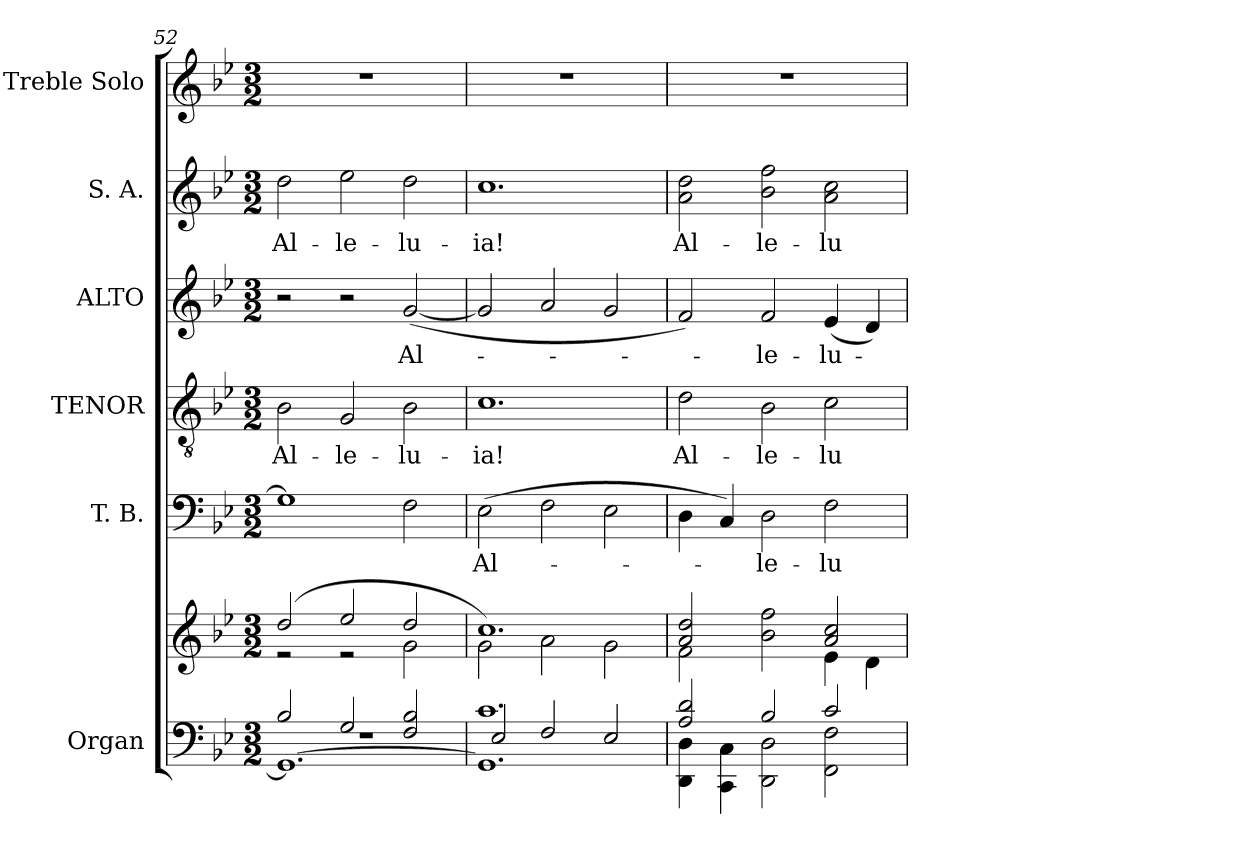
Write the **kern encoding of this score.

**kern	**kern	**kern	**text	**kern	**text	**kern	**text	**kern	**text	**kern
*part6	*part6	*part5	*part5	*part4	*part4	*part3	*part3	*part2	*part2	*part1
*staff7	*staff6	*staff5	*staff5	*staff4	*staff4	*staff3	*staff3	*staff2	*staff2	*staff1
*I"Organ	*	*I"T. B.	*	*I"TENOR	*	*I"ALTO	*	*I"S. A.	*	*I"Treble Solo
*I'Org.	*	*I'B.	*	*I'T.	*	*I'A.	*	*I'S.	*	*I'Tr. Solo
*clefF4	*clefG2	*clefF4	*	*clefGv2	*	*clefG2	*	*clefG2	*	*clefG2
*	*	*	*	*ITrd7c12	*	*	*	*	*	*
*k[b-e-]	*k[b-e-]	*k[b-e-]	*	*k[b-e-]	*	*k[b-e-]	*	*k[b-e-]	*	*k[b-e-]
*g:	*g:	*g:	*	*g:	*	*g:	*	*g:	*	*g:
*M3/2	*M3/2	*M3/2	*	*M3/2	*	*M3/2	*	*M3/2	*	*M3/2
=52	=52	=52	=52	=52	=52	=52	=52	=52	=52	=52
*^	*	*	*	*	*	*	*	*	*	*
!	!LO:N:vis=1	!	!	!	!	!	!	!	!	!	!
*	*^	*^	*	*	*	*	*	*	*	*	*
!	!	!	!	!	!	!	!	!LO:LY:b:color=#000000	!	!	!	!	!
!	!	!	!	!	!	!	!	!	!	!	!	!LO:LY:b:color=#000000	!LO:N:vis=1
2B-i/	1.r	1.GGi_	(2ddi/	2r	1Gi]	.	2BB-i\	Al-	2r	.	2ddi\	Al-	1.r
!	!	!	!	!	!	!	!	!LO:LY:b:color=#000000	!	!	!	!	!
!	!	!	!	!	!	!	!	!	!	!	!	!LO:LY:b:color=#000000	!
2Gi/	.	.	2ee-i/	2r	.	.	2GGi/	-le-	2r	.	2ee-i\	-le-	.
!	!	!	!	!	!	!	!	!LO:LY:b:color=#000000	!	!	!	!	!
!	!	!	!	!	!	!	!	!	!	!LO:LY:b:color=#000000	!	!	!
!	!	!	!	!	!	!	!	!	!	!	!	!LO:LY:b:color=#000000	!
2Fi/ 2B-i	.	.	2ddi/	2gi\	2Fi\	.	2BB-i\	-lu-	([2gi/	Al-	2ddi\	-lu-	.
=53	=53	=53	=53	=53	=53	=53	=53	=53	=53	=53	=53	=53	=53
!	!	!	!	!	!	!LO:LY:b:color=#000000	!	!	!	!	!	!	!
!	!	!	!	!	!	!	!	!LO:LY:b:color=#000000	!	!	!	!	!
!	!	!	!	!	!	!	!	!	!	!	!	!LO:LY:b:color=#000000	!LO:N:vis=1
1.ci	2E-i/	1.GGi]	1.cci)	2gi\	(2E-i\	Al-	1.Ci	-ia!	2gi/]	.	1.cci	-ia!	1.r
.	2Fi/	.	.	2ai\	2Fi\	.	.	.	2ai/	.	.	.	.
.	2E-i/	.	.	2gi\	2E-i\	.	.	.	2gi/	.	.	.	.
*	*v	*v	*	*	*	*	*	*	*	*	*	*	*
=54	=54	=54	=54	=54	=54	=54	=54	=54	=54	=54	=54	=54
!	!	!	!	!	!	!	!LO:LY:b:color=#000000	!	!	!	!	!
!	!	!	!	!	!	!	!	!	!	!	!LO:LY:b:color=#000000	!LO:N:vis=1
2Ai/ 2di	4DDi\ 4Di	2ai/ 2ddi	2fi\	4Di\	.	2Di\	Al-	2fi/)	.	2ai\ 2ddi	Al-	1.r
.	4CCi\ 4Ci	.	.	4Ci/)	.	.	.	.	.	.	.	.
!	!	!	!	!	!LO:LY:b:color=#000000	!	!	!	!	!	!	!
!	!	!	!	!	!	!	!LO:LY:b:color=#000000	!	!	!	!	!
!	!	!	!	!	!	!	!	!	!LO:LY:b:color=#000000	!	!	!
!	!	!	!	!	!	!	!	!	!	!	!LO:LY:b:color=#000000	!
2B-i/	2DDi\ 2Di	2b-i\ 2ffi	2ryy	2Di\	-le-	2BB-i\	-le-	2fi/	-le-	2b-i\ 2ffi	-le-	.
!	!	!	!	!	!LO:LY:b:color=#000000	!	!	!	!	!	!	!
!	!	!	!	!	!	!	!LO:LY:b:color=#000000	!	!	!	!	!
!	!	!	!	!	!	!	!	!	!LO:LY:b:color=#000000	!	!	!
!	!	!	!	!	!	!	!	!	!	!	!LO:LY:b:color=#000000	!
2ci/	2FFi\ 2Fi	2ai/ 2cci	4e-i\	2Fi\	-lu-	2Ci\	-lu-	(4e-i/	-lu-	2ai\ 2cci	-lu-	.
.	.	.	4di\	.	.	.	.	4di/)	.	.	.	.
*v	*v	*	*	*	*	*	*	*	*	*	*	*
*	*v	*v	*	*	*	*	*	*	*	*	*
=	=	=	=	=	=	=	=	=	=	=
*-	*-	*-	*-	*-	*-	*-	*-	*-	*-	*-
